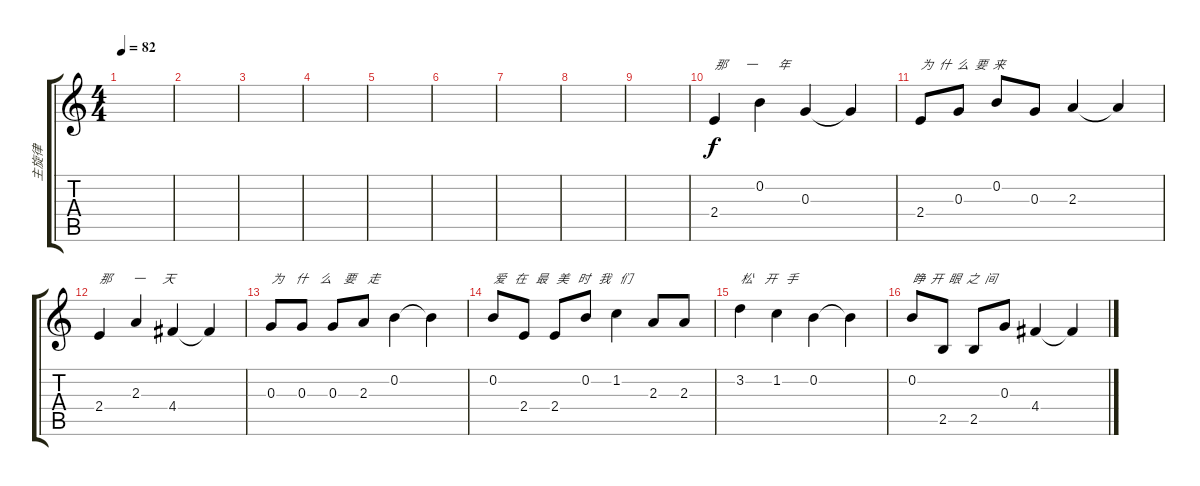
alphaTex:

\track ("主旋律" "主旋律") {instrument acousticguitarnylon}
\staff {score tabs}
\tuning (E4 B3 G3 D3 A2 E2) {hide}
\ts (4 4)
\tempo 82
\clef g2
\ks c
|
|
|
|
|
|
|
|
|
2.4.4{txt "那      一       年"} 0.2.4 0.3.4 0.3{t}.4 |
2.4.8{txt "为  什  么  要  来"} 0.3.8 0.2.8 0.3.8 2.3.4 2.3{t}.4 |
2.4.4{txt "那       一      天"} 2.3.4 4.4.4 4.4{t}.4 |
0.3.8{txt "为    什    么    要    走"} 0.3.8 0.3.8 2.3.8 0.2.4 0.2{t}.4 |
0.2.8{txt "爱   在   最   美   时   我   们"} 2.4.8 2.4.8 0.2.8 1.2.4 2.3.8 2.3.8 |
3.2.4{txt "松    开   手"} 1.2.4 0.2.4 0.2{t}.4 |
0.2.8{txt "睁  开  眼  之  间"} 2.5.8 2.5.8 0.3.8 4.4.4 4.4{t}.4
